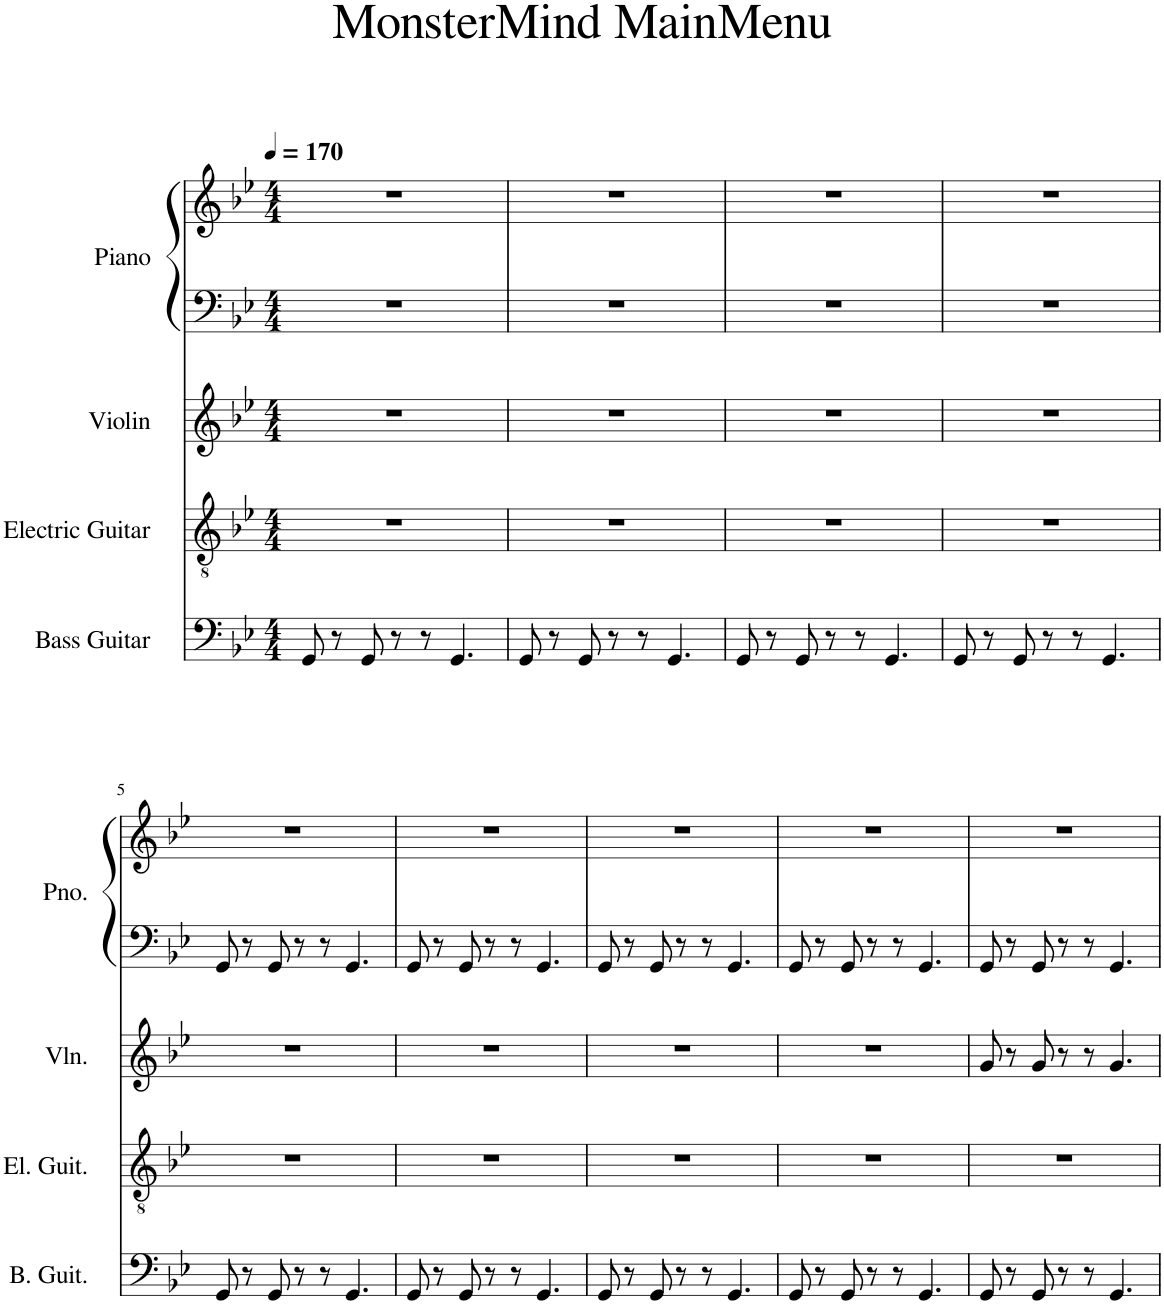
**kern	**kern	**kern	**kern	**kern
*part4	*part3	*part2	*part1	*part1
*staff5	*staff4	*staff3	*staff2	*staff1
*I"Bass Guitar	*I"Electric Guitar	*I"Violin	*I"Piano	*
*I'B. Guit.	*I'El. Guit.	*I'Vln.	*I'Pno.	*
*clefF4	*clefGv2	*clefG2	*clefF4	*clefG2
*Trd7c12	*	*	*	*
*k[b-e-]	*k[b-e-]	*k[b-e-]	*k[b-e-]	*k[b-e-]
*M4/4	*M4/4	*M4/4	*M4/4	*M4/4
*MM170	*MM170	*MM170	*MM170	*MM170
=1	=1	=1	=1	=1
8GG/	1r	1r	1r	1r
8r	.	.	.	.
8GG/	.	.	.	.
8r	.	.	.	.
8r	.	.	.	.
4.GG/	.	.	.	.
=2	=2	=2	=2	=2
8GG/	1r	1r	1r	1r
8r	.	.	.	.
8GG/	.	.	.	.
8r	.	.	.	.
8r	.	.	.	.
4.GG/	.	.	.	.
=3	=3	=3	=3	=3
8GG/	1r	1r	1r	1r
8r	.	.	.	.
8GG/	.	.	.	.
8r	.	.	.	.
8r	.	.	.	.
4.GG/	.	.	.	.
=4	=4	=4	=4	=4
8GG/	1r	1r	1r	1r
8r	.	.	.	.
8GG/	.	.	.	.
8r	.	.	.	.
8r	.	.	.	.
4.GG/	.	.	.	.
!!LO:LB:g=z
=5	=5	=5	=5	=5
8GG/	1r	1r	8GG/	1r
8r	.	.	8r	.
8GG/	.	.	8GG/	.
8r	.	.	8r	.
8r	.	.	8r	.
4.GG/	.	.	4.GG/	.
=6	=6	=6	=6	=6
8GG/	1r	1r	8GG/	1r
8r	.	.	8r	.
8GG/	.	.	8GG/	.
8r	.	.	8r	.
8r	.	.	8r	.
4.GG/	.	.	4.GG/	.
=7	=7	=7	=7	=7
8GG/	1r	1r	8GG/	1r
8r	.	.	8r	.
8GG/	.	.	8GG/	.
8r	.	.	8r	.
8r	.	.	8r	.
4.GG/	.	.	4.GG/	.
=8	=8	=8	=8	=8
8GG/	1r	1r	8GG/	1r
8r	.	.	8r	.
8GG/	.	.	8GG/	.
8r	.	.	8r	.
8r	.	.	8r	.
4.GG/	.	.	4.GG/	.
=9	=9	=9	=9	=9
8GG/	1r	8g/	8GG/	1r
8r	.	8r	8r	.
8GG/	.	8g/	8GG/	.
8r	.	8r	8r	.
8r	.	8r	8r	.
4.GG/	.	4.g/	4.GG/	.
=	=	=	=	=
*-	*-	*-	*-	*-
